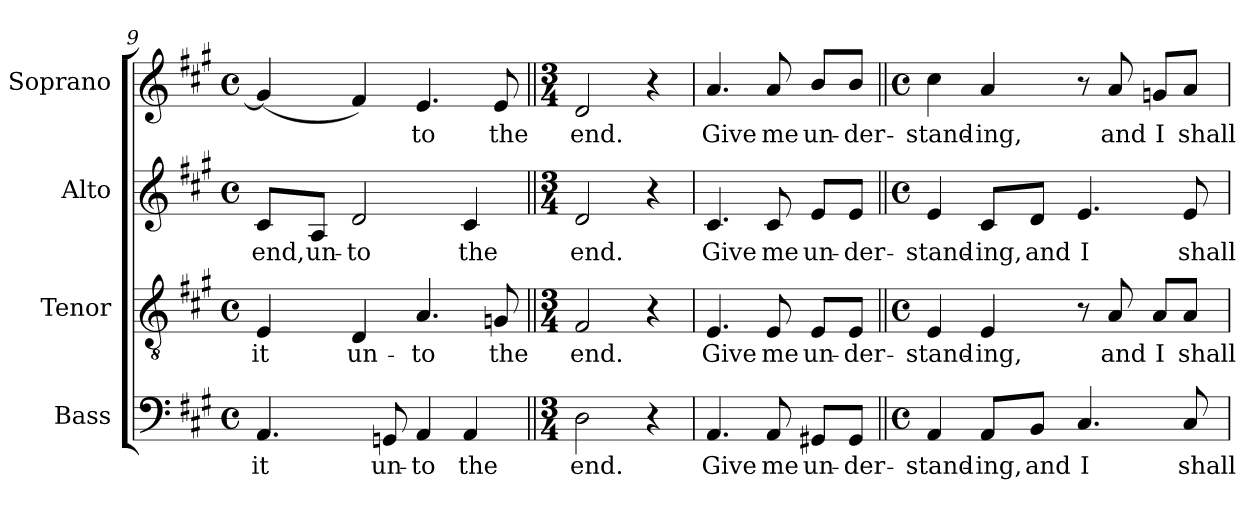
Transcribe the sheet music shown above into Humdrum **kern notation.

**kern	**text	**kern	**text	**kern	**text	**kern	**text
*part4	*part4	*part3	*part3	*part2	*part2	*part1	*part1
*staff4	*staff4	*staff3	*staff3	*staff2	*staff2	*staff1	*staff1
*I"Bass	*	*I"Tenor	*	*I"Alto	*	*I"Soprano	*
*I'B.	*	*I'T.	*	*I'A.	*	*I'S.	*
*clefF4	*	*clefGv2	*	*clefG2	*	*clefG2	*
*	*	*ITrd7c12	*	*	*	*	*
*k[f#c#g#]	*	*k[f#c#g#]	*	*k[f#c#g#]	*	*k[f#c#g#]	*
*A:	*	*A:	*	*A:	*	*A:	*
*M4/4	*	*M4/4	*	*M4/4	*	*M4/4	*
*met(c)	*	*met(c)	*	*met(c)	*	*met(c)	*
=9	=9	=9	=9	=9	=9	=9	=9
!	!LO:LY:b:color=#000000	!	!	!	!	!	!
!	!	!	!LO:LY:b:color=#000000	!	!	!	!
!	!	!	!	!	!LO:LY:b:color=#000000	!	!
4.AAi/	it	4EEi/	it	8c#i/L	end,	(4gi/]	.
!	!	!	!	!	!LO:LY:b:color=#000000	!	!
.	.	.	.	8Ai/J	un-	.	.
!	!	!	!LO:LY:b:color=#000000	!	!	!	!
!	!	!	!	!	!LO:LY:b:color=#000000	!	!
.	.	4DDi/	un-	2di/	-to	4f#i/)	.
!	!LO:LY:b:color=#000000	!	!	!	!	!	!
8GGni/	un-	.	.	.	.	.	.
!	!LO:LY:b:color=#000000	!	!	!	!	!	!
!	!	!	!LO:LY:b:color=#000000	!	!	!	!
!	!	!	!	!	!	!	!LO:LY:b:color=#000000
4AAi/	-to	4.AAi/	-to	.	.	4.ei/	-to
!	!LO:LY:b:color=#000000	!	!	!	!	!	!
!	!	!	!	!	!LO:LY:b:color=#000000	!	!
4AAi/	the	.	.	4c#i/	the	.	.
!	!	!	!LO:LY:b:color=#000000	!	!	!	!
!	!	!	!	!	!	!	!LO:LY:b:color=#000000
.	.	8GGni/	the	.	.	8ei/	the
!!LO:LB:g=z
=10||	=10||	=10||	=10||	=10||	=10||	=10||	=10||
*M3/4	*	*M3/4	*	*M3/4	*	*M3/4	*
!	!LO:LY:b:color=#000000	!	!	!	!	!	!
!	!	!	!LO:LY:b:color=#000000	!	!	!	!
!	!	!	!	!	!LO:LY:b:color=#000000	!	!
!	!	!	!	!	!	!	!LO:LY:b:color=#000000
2Di\	end.	2FF#i/	end.	2di/	end.	2di/	end.
4r	.	4r	.	4r	.	4r	.
=11	=11	=11	=11	=11	=11	=11	=11
!	!LO:LY:b:color=#000000	!	!	!	!	!	!
!	!	!	!LO:LY:b:color=#000000	!	!	!	!
!	!	!	!	!	!LO:LY:b:color=#000000	!	!
!	!	!	!	!	!	!	!LO:LY:b:color=#000000
4.AAi/	Give	4.EEi/	Give	4.c#i/	Give	4.ai/	Give
!	!LO:LY:b:color=#000000	!	!	!	!	!	!
!	!	!	!LO:LY:b:color=#000000	!	!	!	!
!	!	!	!	!	!LO:LY:b:color=#000000	!	!
!	!	!	!	!	!	!	!LO:LY:b:color=#000000
8AAi/	me	8EEi/	me	8c#i/	me	8ai/	me
!	!LO:LY:b:color=#000000	!	!	!	!	!	!
!	!	!	!LO:LY:b:color=#000000	!	!	!	!
!	!	!	!	!	!LO:LY:b:color=#000000	!	!
!	!	!	!	!	!	!	!LO:LY:b:color=#000000
8GG#Xi/L	un-	8EEi/L	un-	8ei/L	un-	8bi/L	un-
!	!LO:LY:b:color=#000000	!	!	!	!	!	!
!	!	!	!LO:LY:b:color=#000000	!	!	!	!
!	!	!	!	!	!LO:LY:b:color=#000000	!	!
!	!	!	!	!	!	!	!LO:LY:b:color=#000000
8GG#i/J	-der-	8EEi/J	-der-	8ei/J	-der-	8bi/J	-der-
=12||	=12||	=12||	=12||	=12||	=12||	=12||	=12||
*M4/4	*	*M4/4	*	*M4/4	*	*M4/4	*
*met(c)	*	*met(c)	*	*met(c)	*	*met(c)	*
!	!LO:LY:b:color=#000000	!	!	!	!	!	!
!	!	!	!LO:LY:b:color=#000000	!	!	!	!
!	!	!	!	!	!LO:LY:b:color=#000000	!	!
!	!	!	!	!	!	!	!LO:LY:b:color=#000000
4AAi/	-stand-	4EEi/	-stand-	4ei/	-stand-	4cc#i\	-stand-
!	!LO:LY:b:color=#000000	!	!	!	!	!	!
!	!	!	!LO:LY:b:color=#000000	!	!	!	!
!	!	!	!	!	!LO:LY:b:color=#000000	!	!
!	!	!	!	!	!	!	!LO:LY:b:color=#000000
8AAi/L	-ing,	4EEi/	-ing,	8c#i/L	-ing,	4ai/	-ing,
!	!LO:LY:b:color=#000000	!	!	!	!	!	!
!	!	!	!	!	!LO:LY:b:color=#000000	!	!
8BBi/J	and	.	.	8di/J	and	.	.
!	!LO:LY:b:color=#000000	!	!	!	!	!	!
!	!	!	!	!	!LO:LY:b:color=#000000	!	!
4.C#i/	I	8r	.	4.ei/	I	8r	.
!	!	!	!LO:LY:b:color=#000000	!	!	!	!
!	!	!	!	!	!	!	!LO:LY:b:color=#000000
.	.	8AAi/	and	.	.	8ai/	and
!	!	!	!LO:LY:b:color=#000000	!	!	!	!
!	!	!	!	!	!	!	!LO:LY:b:color=#000000
.	.	8AAi/L	I	.	.	8gni/L	I
!	!LO:LY:b:color=#000000	!	!	!	!	!	!
!	!	!	!LO:LY:b:color=#000000	!	!	!	!
!	!	!	!	!	!LO:LY:b:color=#000000	!	!
!	!	!	!	!	!	!	!LO:LY:b:color=#000000
8C#i/	shall	8AAi/J	shall	8ei/	shall	8ai/J	shall
=	=	=	=	=	=	=	=
*-	*-	*-	*-	*-	*-	*-	*-
